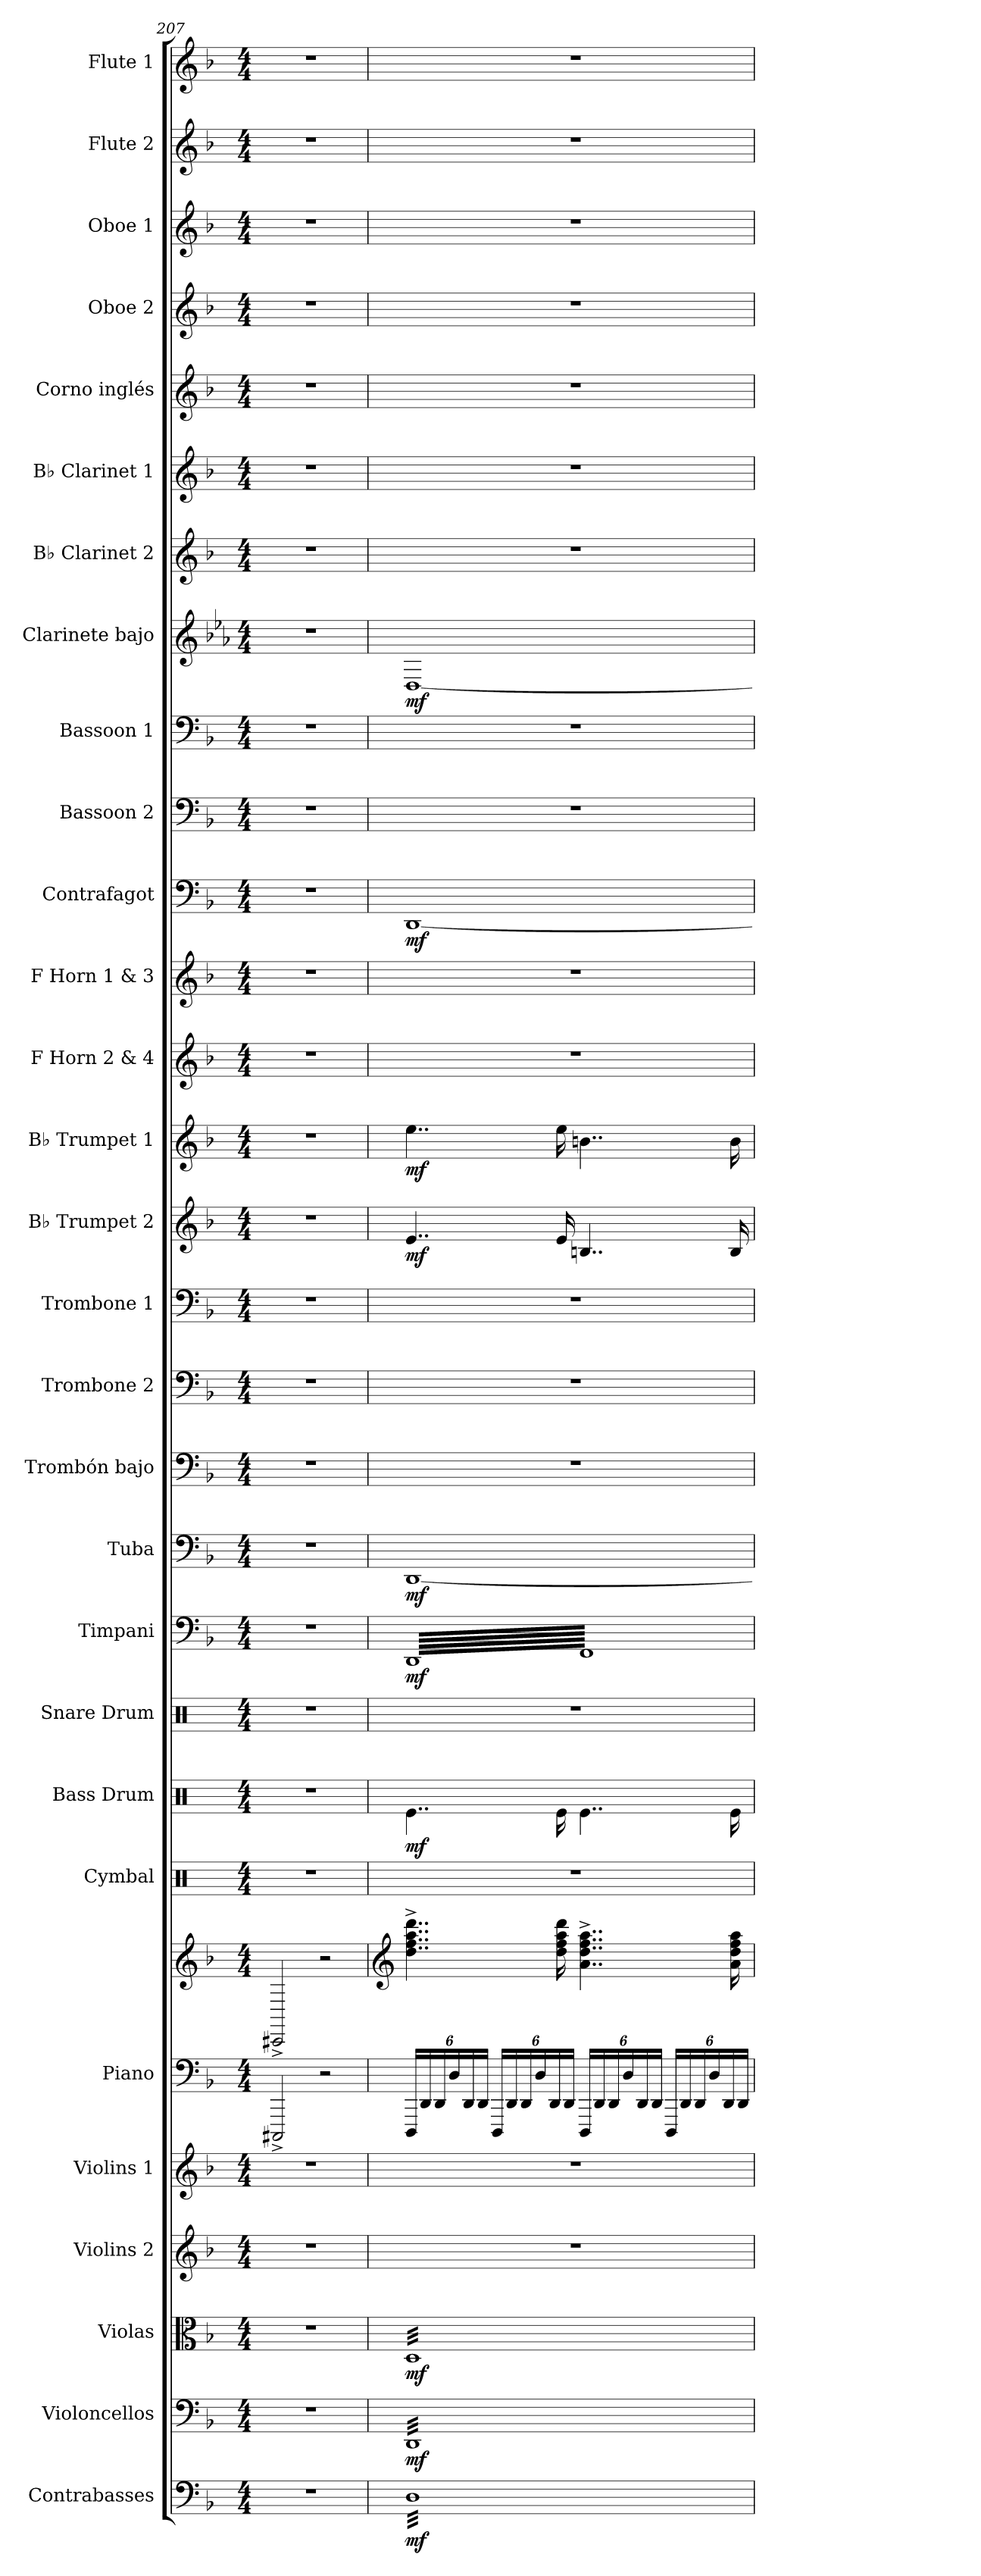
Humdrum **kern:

**kern	**dynam	**kern	**dynam	**kern	**dynam	**kern	**kern	**kern	**kern	**kern	**kern	**dynam	**kern	**kern	**dynam	**kern	**dynam	**kern	**kern	**kern	**kern	**dynam	**kern	**dynam	**kern	**kern	**kern	**dynam	**kern	**kern	**kern	**dynam	**kern	**kern	**kern	**kern	**kern	**kern	**kern
*part29	*part29	*part28	*part28	*part27	*part27	*part26	*part25	*part24	*part24	*part23	*part22	*part22	*part21	*part20	*part20	*part19	*part19	*part18	*part17	*part16	*part15	*part15	*part14	*part14	*part13	*part12	*part11	*part11	*part10	*part9	*part8	*part8	*part7	*part6	*part5	*part4	*part3	*part2	*part1
*staff30	*staff30	*staff29	*staff29	*staff28	*staff28	*staff27	*staff26	*staff25	*staff24	*staff23	*staff22	*staff22	*staff21	*staff20	*staff20	*staff19	*staff19	*staff18	*staff17	*staff16	*staff15	*staff15	*staff14	*staff14	*staff13	*staff12	*staff11	*staff11	*staff10	*staff9	*staff8	*staff8	*staff7	*staff6	*staff5	*staff4	*staff3	*staff2	*staff1
*I"Contrabasses	*	*I"Violoncellos	*	*I"Violas	*	*I"Violins 2	*I"Violins 1	*I"Piano	*	*I"Cymbal	*I"Bass Drum	*	*I"Snare Drum	*I"Timpani	*	*I"Tuba	*	*I"Trombón bajo	*I"Trombone 2	*I"Trombone 1	*I"B♭ Trumpet 2	*	*I"B♭ Trumpet 1	*	*I"F Horn 2 &amp; 4	*I"F Horn 1 &amp; 3	*I"Contrafagot	*	*I"Bassoon 2	*I"Bassoon 1	*I"Clarinete bajo	*	*I"B♭ Clarinet 2	*I"B♭ Clarinet 1	*I"Corno inglés	*I"Oboe 2	*I"Oboe 1	*I"Flute 2	*I"Flute 1
*I'Cbs.	*	*I'Vcs.	*	*I'Vlas.	*	*I'Vlns. 2	*I'Vlns. 1	*I'Pno.	*	*I'Cym.	*I'B. Dr.	*	*I'Sn. Dr.	*I'Timp.	*	*I'Tba.	*	*I'Tbn. B.	*I'Tbn. 2	*I'Tbn. 1	*I'B♭ Tpt. 2	*	*I'B♭ Tpt. 1	*	*I'F Hn. 2 4	*I'F Hn. 1 3	*I'Cfag.	*	*I'Bsn. 2	*I'Bsn. 1	*I'Cl. B.	*	*I'B♭ Cl. 2	*I'B♭ Cl. 1	*I'Cor. Ingl.	*I'Ob. 2	*I'Ob. 1	*I'Fl. 2	*I'Fl. 1
*clefF4	*	*clefF4	*	*clefC3	*	*clefG2	*clefG2	*clefF4	*clefG2	*clefX	*clefX	*	*clefX	*clefF4	*	*clefF4	*	*clefF4	*clefF4	*clefF4	*clefG2	*	*clefG2	*	*clefG2	*clefG2	*clefF4	*	*clefF4	*clefF4	*clefG2	*	*clefG2	*clefG2	*clefG2	*clefG2	*clefG2	*clefG2	*clefG2
*ITrd7c12	*	*	*	*	*	*	*	*	*	*	*	*	*	*	*	*	*	*	*	*	*ITrd1c2	*	*ITrd1c2	*	*ITrd4c7	*ITrd4c7	*ITrd7c12	*	*	*	*ITrd8c14	*	*ITrd1c2	*ITrd1c2	*ITrd4c7	*	*	*	*
*k[b-]	*	*k[b-]	*	*k[b-]	*	*k[b-]	*k[b-]	*k[b-]	*k[b-]	*k[]	*k[]	*	*k[]	*k[b-]	*	*k[b-]	*	*k[b-]	*k[b-]	*k[b-]	*k[b-e-a-]	*	*k[b-e-a-]	*	*k[b-e-]	*k[b-e-]	*k[b-]	*	*k[b-]	*k[b-]	*k[b-e-a-]	*	*k[b-e-a-]	*k[b-e-a-]	*k[b-e-]	*k[b-]	*k[b-]	*k[b-]	*k[b-]
*M4/4	*	*M4/4	*	*M4/4	*	*M4/4	*M4/4	*M4/4	*M4/4	*M4/4	*M4/4	*	*M4/4	*M4/4	*	*M4/4	*	*M4/4	*M4/4	*M4/4	*M4/4	*	*M4/4	*	*M4/4	*M4/4	*M4/4	*	*M4/4	*M4/4	*M4/4	*	*M4/4	*M4/4	*M4/4	*M4/4	*M4/4	*M4/4	*M4/4
=207	=207	=207	=207	=207	=207	=207	=207	=207	=207	=207	=207	=207	=207	=207	=207	=207	=207	=207	=207	=207	=207	=207	=207	=207	=207	=207	=207	=207	=207	=207	=207	=207	=207	=207	=207	=207	=207	=207	=207
1r	.	1r	.	1r	.	1r	1r	2CCC#X^/	2CC#X^/	1r	1r	.	1r	1r	.	1r	.	1r	1r	1r	1r	.	1r	.	1r	1r	1r	.	1r	1r	1r	.	1r	1r	1r	1r	1r	1r	1r
.	.	.	.	.	.	.	.	2r	2r	.	.	.	.	.	.	.	.	.	.	.	.	.	.	.	.	.	.	.	.	.	.	.	.	.	.	.	.	.	.
=208	=208	=208	=208	=208	=208	=208	=208	=208	=208	=208	=208	=208	=208	=208	=208	=208	=208	=208	=208	=208	=208	=208	=208	=208	=208	=208	=208	=208	=208	=208	=208	=208	=208	=208	=208	=208	=208	=208	=208
*	*	*	*	*	*	*	*	*	*clefG2	*	*	*	*	*	*	*	*	*	*	*	*	*	*	*	*	*	*	*	*	*	*	*	*	*	*	*	*	*	*
*	*	*	*	*	*	*	*	*Xbrackettup	*	*	*	*	*	*	*	*	*	*	*	*	*	*	*	*	*	*	*	*	*	*	*	*	*	*	*	*	*	*	*
!	!LO:DY:b	!	!LO:DY:b	!	!LO:DY:b	!	!	!	!	!	!	!LO:DY:b	!	!	!LO:DY:b	!	!LO:DY:b	!	!	!	!	!LO:DY:b	!	!LO:DY:b	!	!	!	!LO:DY:b	!	!	!	!LO:DY:b	!	!	!	!	!	!	!
*tremolo	*	*	*	*	*	*	*	*	*	*	*	*	*	*	*	*	*	*	*	*	*	*	*	*	*	*	*	*	*	*	*	*	*	*	*	*	*	*	*
*	*	*tremolo	*	*	*	*	*	*	*	*	*	*	*	*	*	*	*	*	*	*	*	*	*	*	*	*	*	*	*	*	*	*	*	*	*	*	*	*	*
*	*	*	*	*tremolo	*	*	*	*	*	*	*	*	*	*	*	*	*	*	*	*	*	*	*	*	*	*	*	*	*	*	*	*	*	*	*	*	*	*	*
*	*	*	*	*	*	*	*	*	*	*	*	*	*	*tremolo	*	*	*	*	*	*	*	*	*	*	*	*	*	*	*	*	*	*	*	*	*	*	*	*	*
32DDLLL	mf	32DDLLL	mf	32DLLL	mf	1r	1r	24DDD/LL	4..dd\^ 4..ff\^ 4..aa\^ 4..ddd\^	1r	4..Re\	mf	1r	64DDLLLL	mf	[1DD	mf	1r	1r	1r	4..d/	mf	4..dd\	mf	1r	1r	[1DDD	mf	1r	1r	[1DD	mf	1r	1r	1r	1r	1r	1r	1r
.	.	.	.	.	.	.	.	.	.	.	.	.	.	64FF	.	.	.	.	.	.	.	.	.	.	.	.	.	.	.	.	.	.	.	.	.	.	.	.	.
32DD	.	32DD	.	32D	.	.	.	.	.	.	.	.	.	64DD	.	.	.	.	.	.	.	.	.	.	.	.	.	.	.	.	.	.	.	.	.	.	.	.	.
.	.	.	.	.	.	.	.	24DD/	.	.	.	.	.	.	.	.	.	.	.	.	.	.	.	.	.	.	.	.	.	.	.	.	.	.	.	.	.	.	.
.	.	.	.	.	.	.	.	.	.	.	.	.	.	64FF	.	.	.	.	.	.	.	.	.	.	.	.	.	.	.	.	.	.	.	.	.	.	.	.	.
32DD	.	32DD	.	32D	.	.	.	.	.	.	.	.	.	64DD	.	.	.	.	.	.	.	.	.	.	.	.	.	.	.	.	.	.	.	.	.	.	.	.	.
.	.	.	.	.	.	.	.	.	.	.	.	.	.	64FF	.	.	.	.	.	.	.	.	.	.	.	.	.	.	.	.	.	.	.	.	.	.	.	.	.
.	.	.	.	.	.	.	.	24DD/	.	.	.	.	.	.	.	.	.	.	.	.	.	.	.	.	.	.	.	.	.	.	.	.	.	.	.	.	.	.	.
32DD	.	32DD	.	32D	.	.	.	.	.	.	.	.	.	64DD	.	.	.	.	.	.	.	.	.	.	.	.	.	.	.	.	.	.	.	.	.	.	.	.	.
.	.	.	.	.	.	.	.	.	.	.	.	.	.	64FF	.	.	.	.	.	.	.	.	.	.	.	.	.	.	.	.	.	.	.	.	.	.	.	.	.
32DD	.	32DD	.	32D	.	.	.	24D/	.	.	.	.	.	64DD	.	.	.	.	.	.	.	.	.	.	.	.	.	.	.	.	.	.	.	.	.	.	.	.	.
.	.	.	.	.	.	.	.	.	.	.	.	.	.	64FF	.	.	.	.	.	.	.	.	.	.	.	.	.	.	.	.	.	.	.	.	.	.	.	.	.
32DD	.	32DD	.	32D	.	.	.	.	.	.	.	.	.	64DD	.	.	.	.	.	.	.	.	.	.	.	.	.	.	.	.	.	.	.	.	.	.	.	.	.
.	.	.	.	.	.	.	.	24DD/	.	.	.	.	.	.	.	.	.	.	.	.	.	.	.	.	.	.	.	.	.	.	.	.	.	.	.	.	.	.	.
.	.	.	.	.	.	.	.	.	.	.	.	.	.	64FF	.	.	.	.	.	.	.	.	.	.	.	.	.	.	.	.	.	.	.	.	.	.	.	.	.
32DD	.	32DD	.	32D	.	.	.	.	.	.	.	.	.	64DD	.	.	.	.	.	.	.	.	.	.	.	.	.	.	.	.	.	.	.	.	.	.	.	.	.
.	.	.	.	.	.	.	.	.	.	.	.	.	.	64FF	.	.	.	.	.	.	.	.	.	.	.	.	.	.	.	.	.	.	.	.	.	.	.	.	.
.	.	.	.	.	.	.	.	24DD/JJ	.	.	.	.	.	.	.	.	.	.	.	.	.	.	.	.	.	.	.	.	.	.	.	.	.	.	.	.	.	.	.
32DD	.	32DD	.	32D	.	.	.	.	.	.	.	.	.	64DD	.	.	.	.	.	.	.	.	.	.	.	.	.	.	.	.	.	.	.	.	.	.	.	.	.
.	.	.	.	.	.	.	.	.	.	.	.	.	.	64FF	.	.	.	.	.	.	.	.	.	.	.	.	.	.	.	.	.	.	.	.	.	.	.	.	.
32DD	.	32DD	.	32D	.	.	.	24DDD/LL	.	.	.	.	.	64DD	.	.	.	.	.	.	.	.	.	.	.	.	.	.	.	.	.	.	.	.	.	.	.	.	.
.	.	.	.	.	.	.	.	.	.	.	.	.	.	64FF	.	.	.	.	.	.	.	.	.	.	.	.	.	.	.	.	.	.	.	.	.	.	.	.	.
32DD	.	32DD	.	32D	.	.	.	.	.	.	.	.	.	64DD	.	.	.	.	.	.	.	.	.	.	.	.	.	.	.	.	.	.	.	.	.	.	.	.	.
.	.	.	.	.	.	.	.	24DD/	.	.	.	.	.	.	.	.	.	.	.	.	.	.	.	.	.	.	.	.	.	.	.	.	.	.	.	.	.	.	.
.	.	.	.	.	.	.	.	.	.	.	.	.	.	64FF	.	.	.	.	.	.	.	.	.	.	.	.	.	.	.	.	.	.	.	.	.	.	.	.	.
32DD	.	32DD	.	32D	.	.	.	.	.	.	.	.	.	64DD	.	.	.	.	.	.	.	.	.	.	.	.	.	.	.	.	.	.	.	.	.	.	.	.	.
.	.	.	.	.	.	.	.	.	.	.	.	.	.	64FF	.	.	.	.	.	.	.	.	.	.	.	.	.	.	.	.	.	.	.	.	.	.	.	.	.
.	.	.	.	.	.	.	.	24DD/	.	.	.	.	.	.	.	.	.	.	.	.	.	.	.	.	.	.	.	.	.	.	.	.	.	.	.	.	.	.	.
32DD	.	32DD	.	32D	.	.	.	.	.	.	.	.	.	64DD	.	.	.	.	.	.	.	.	.	.	.	.	.	.	.	.	.	.	.	.	.	.	.	.	.
.	.	.	.	.	.	.	.	.	.	.	.	.	.	64FF	.	.	.	.	.	.	.	.	.	.	.	.	.	.	.	.	.	.	.	.	.	.	.	.	.
32DD	.	32DD	.	32D	.	.	.	24D/	.	.	.	.	.	64DD	.	.	.	.	.	.	.	.	.	.	.	.	.	.	.	.	.	.	.	.	.	.	.	.	.
.	.	.	.	.	.	.	.	.	.	.	.	.	.	64FF	.	.	.	.	.	.	.	.	.	.	.	.	.	.	.	.	.	.	.	.	.	.	.	.	.
32DD	.	32DD	.	32D	.	.	.	.	.	.	.	.	.	64DD	.	.	.	.	.	.	.	.	.	.	.	.	.	.	.	.	.	.	.	.	.	.	.	.	.
.	.	.	.	.	.	.	.	24DD/	.	.	.	.	.	.	.	.	.	.	.	.	.	.	.	.	.	.	.	.	.	.	.	.	.	.	.	.	.	.	.
.	.	.	.	.	.	.	.	.	.	.	.	.	.	64FF	.	.	.	.	.	.	.	.	.	.	.	.	.	.	.	.	.	.	.	.	.	.	.	.	.
32DD	.	32DD	.	32D	.	.	.	.	16dd\ 16ff\ 16aa\ 16ddd\	.	16Re\	.	.	64DD	.	.	.	.	.	.	16d/	.	16dd\	.	.	.	.	.	.	.	.	.	.	.	.	.	.	.	.
.	.	.	.	.	.	.	.	.	.	.	.	.	.	64FF	.	.	.	.	.	.	.	.	.	.	.	.	.	.	.	.	.	.	.	.	.	.	.	.	.
.	.	.	.	.	.	.	.	24DD/JJ	.	.	.	.	.	.	.	.	.	.	.	.	.	.	.	.	.	.	.	.	.	.	.	.	.	.	.	.	.	.	.
32DD	.	32DD	.	32D	.	.	.	.	.	.	.	.	.	64DD	.	.	.	.	.	.	.	.	.	.	.	.	.	.	.	.	.	.	.	.	.	.	.	.	.
.	.	.	.	.	.	.	.	.	.	.	.	.	.	64FF	.	.	.	.	.	.	.	.	.	.	.	.	.	.	.	.	.	.	.	.	.	.	.	.	.
32DD	.	32DD	.	32D	.	.	.	24DDD/LL	4..a\^ 4..dd\^ 4..ff\^ 4..aa\^	.	4..Re\	.	.	64DD	.	.	.	.	.	.	4..An/	.	4..an\	.	.	.	.	.	.	.	.	.	.	.	.	.	.	.	.
.	.	.	.	.	.	.	.	.	.	.	.	.	.	64FF	.	.	.	.	.	.	.	.	.	.	.	.	.	.	.	.	.	.	.	.	.	.	.	.	.
32DD	.	32DD	.	32D	.	.	.	.	.	.	.	.	.	64DD	.	.	.	.	.	.	.	.	.	.	.	.	.	.	.	.	.	.	.	.	.	.	.	.	.
.	.	.	.	.	.	.	.	24DD/	.	.	.	.	.	.	.	.	.	.	.	.	.	.	.	.	.	.	.	.	.	.	.	.	.	.	.	.	.	.	.
.	.	.	.	.	.	.	.	.	.	.	.	.	.	64FF	.	.	.	.	.	.	.	.	.	.	.	.	.	.	.	.	.	.	.	.	.	.	.	.	.
32DD	.	32DD	.	32D	.	.	.	.	.	.	.	.	.	64DD	.	.	.	.	.	.	.	.	.	.	.	.	.	.	.	.	.	.	.	.	.	.	.	.	.
.	.	.	.	.	.	.	.	.	.	.	.	.	.	64FF	.	.	.	.	.	.	.	.	.	.	.	.	.	.	.	.	.	.	.	.	.	.	.	.	.
.	.	.	.	.	.	.	.	24DD/	.	.	.	.	.	.	.	.	.	.	.	.	.	.	.	.	.	.	.	.	.	.	.	.	.	.	.	.	.	.	.
32DD	.	32DD	.	32D	.	.	.	.	.	.	.	.	.	64DD	.	.	.	.	.	.	.	.	.	.	.	.	.	.	.	.	.	.	.	.	.	.	.	.	.
.	.	.	.	.	.	.	.	.	.	.	.	.	.	64FF	.	.	.	.	.	.	.	.	.	.	.	.	.	.	.	.	.	.	.	.	.	.	.	.	.
32DD	.	32DD	.	32D	.	.	.	24D/	.	.	.	.	.	64DD	.	.	.	.	.	.	.	.	.	.	.	.	.	.	.	.	.	.	.	.	.	.	.	.	.
.	.	.	.	.	.	.	.	.	.	.	.	.	.	64FF	.	.	.	.	.	.	.	.	.	.	.	.	.	.	.	.	.	.	.	.	.	.	.	.	.
32DD	.	32DD	.	32D	.	.	.	.	.	.	.	.	.	64DD	.	.	.	.	.	.	.	.	.	.	.	.	.	.	.	.	.	.	.	.	.	.	.	.	.
.	.	.	.	.	.	.	.	24DD/	.	.	.	.	.	.	.	.	.	.	.	.	.	.	.	.	.	.	.	.	.	.	.	.	.	.	.	.	.	.	.
.	.	.	.	.	.	.	.	.	.	.	.	.	.	64FF	.	.	.	.	.	.	.	.	.	.	.	.	.	.	.	.	.	.	.	.	.	.	.	.	.
32DD	.	32DD	.	32D	.	.	.	.	.	.	.	.	.	64DD	.	.	.	.	.	.	.	.	.	.	.	.	.	.	.	.	.	.	.	.	.	.	.	.	.
.	.	.	.	.	.	.	.	.	.	.	.	.	.	64FF	.	.	.	.	.	.	.	.	.	.	.	.	.	.	.	.	.	.	.	.	.	.	.	.	.
.	.	.	.	.	.	.	.	24DD/JJ	.	.	.	.	.	.	.	.	.	.	.	.	.	.	.	.	.	.	.	.	.	.	.	.	.	.	.	.	.	.	.
32DD	.	32DD	.	32D	.	.	.	.	.	.	.	.	.	64DD	.	.	.	.	.	.	.	.	.	.	.	.	.	.	.	.	.	.	.	.	.	.	.	.	.
.	.	.	.	.	.	.	.	.	.	.	.	.	.	64FF	.	.	.	.	.	.	.	.	.	.	.	.	.	.	.	.	.	.	.	.	.	.	.	.	.
32DD	.	32DD	.	32D	.	.	.	24DDD/LL	.	.	.	.	.	64DD	.	.	.	.	.	.	.	.	.	.	.	.	.	.	.	.	.	.	.	.	.	.	.	.	.
.	.	.	.	.	.	.	.	.	.	.	.	.	.	64FF	.	.	.	.	.	.	.	.	.	.	.	.	.	.	.	.	.	.	.	.	.	.	.	.	.
32DD	.	32DD	.	32D	.	.	.	.	.	.	.	.	.	64DD	.	.	.	.	.	.	.	.	.	.	.	.	.	.	.	.	.	.	.	.	.	.	.	.	.
.	.	.	.	.	.	.	.	24DD/	.	.	.	.	.	.	.	.	.	.	.	.	.	.	.	.	.	.	.	.	.	.	.	.	.	.	.	.	.	.	.
.	.	.	.	.	.	.	.	.	.	.	.	.	.	64FF	.	.	.	.	.	.	.	.	.	.	.	.	.	.	.	.	.	.	.	.	.	.	.	.	.
32DD	.	32DD	.	32D	.	.	.	.	.	.	.	.	.	64DD	.	.	.	.	.	.	.	.	.	.	.	.	.	.	.	.	.	.	.	.	.	.	.	.	.
.	.	.	.	.	.	.	.	.	.	.	.	.	.	64FF	.	.	.	.	.	.	.	.	.	.	.	.	.	.	.	.	.	.	.	.	.	.	.	.	.
.	.	.	.	.	.	.	.	24DD/	.	.	.	.	.	.	.	.	.	.	.	.	.	.	.	.	.	.	.	.	.	.	.	.	.	.	.	.	.	.	.
32DD	.	32DD	.	32D	.	.	.	.	.	.	.	.	.	64DD	.	.	.	.	.	.	.	.	.	.	.	.	.	.	.	.	.	.	.	.	.	.	.	.	.
.	.	.	.	.	.	.	.	.	.	.	.	.	.	64FF	.	.	.	.	.	.	.	.	.	.	.	.	.	.	.	.	.	.	.	.	.	.	.	.	.
32DD	.	32DD	.	32D	.	.	.	24D/	.	.	.	.	.	64DD	.	.	.	.	.	.	.	.	.	.	.	.	.	.	.	.	.	.	.	.	.	.	.	.	.
.	.	.	.	.	.	.	.	.	.	.	.	.	.	64FF	.	.	.	.	.	.	.	.	.	.	.	.	.	.	.	.	.	.	.	.	.	.	.	.	.
32DD	.	32DD	.	32D	.	.	.	.	.	.	.	.	.	64DD	.	.	.	.	.	.	.	.	.	.	.	.	.	.	.	.	.	.	.	.	.	.	.	.	.
.	.	.	.	.	.	.	.	24DD/	.	.	.	.	.	.	.	.	.	.	.	.	.	.	.	.	.	.	.	.	.	.	.	.	.	.	.	.	.	.	.
.	.	.	.	.	.	.	.	.	.	.	.	.	.	64FF	.	.	.	.	.	.	.	.	.	.	.	.	.	.	.	.	.	.	.	.	.	.	.	.	.
32DD	.	32DD	.	32D	.	.	.	.	16a\ 16dd\ 16ff\ 16aa\	.	16Re\	.	.	64DD	.	.	.	.	.	.	16A/	.	16a\	.	.	.	.	.	.	.	.	.	.	.	.	.	.	.	.
.	.	.	.	.	.	.	.	.	.	.	.	.	.	64FF	.	.	.	.	.	.	.	.	.	.	.	.	.	.	.	.	.	.	.	.	.	.	.	.	.
.	.	.	.	.	.	.	.	24DD/JJ	.	.	.	.	.	.	.	.	.	.	.	.	.	.	.	.	.	.	.	.	.	.	.	.	.	.	.	.	.	.	.
32DDJJJ	.	32DDJJJ	.	32DJJJ	.	.	.	.	.	.	.	.	.	64DD	.	.	.	.	.	.	.	.	.	.	.	.	.	.	.	.	.	.	.	.	.	.	.	.	.
*	*	*	*	*Xtremolo	*	*	*	*	*	*	*	*	*	*	*	*	*	*	*	*	*	*	*	*	*	*	*	*	*	*	*	*	*	*	*	*	*	*	*
*	*	*Xtremolo	*	*	*	*	*	*	*	*	*	*	*	*	*	*	*	*	*	*	*	*	*	*	*	*	*	*	*	*	*	*	*	*	*	*	*	*	*
*Xtremolo	*	*	*	*	*	*	*	*	*	*	*	*	*	*	*	*	*	*	*	*	*	*	*	*	*	*	*	*	*	*	*	*	*	*	*	*	*	*	*
.	.	.	.	.	.	.	.	.	.	.	.	.	.	64FFJJJJ	.	.	.	.	.	.	.	.	.	.	.	.	.	.	.	.	.	.	.	.	.	.	.	.	.
*	*	*	*	*	*	*	*	*	*	*	*	*	*	*Xtremolo	*	*	*	*	*	*	*	*	*	*	*	*	*	*	*	*	*	*	*	*	*	*	*	*	*
.	.	.	.	.	.	.	.	.	.	.	.	.	.	.	.	.	.	.	.	.	.	.	.	.	.	.	.	.	.	.	.	.	.	.	.	.	.	.	.
.	.	.	.	.	.	.	.	.	.	.	.	.	.	.	.	.	.	.	.	.	.	.	.	.	.	.	.	.	.	.	.	.	.	.	.	.	.	.	.
.	.	.	.	.	.	.	.	.	.	.	.	.	.	.	.	.	.	.	.	.	.	.	.	.	.	.	.	.	.	.	.	.	.	.	.	.	.	.	.
.	.	.	.	.	.	.	.	.	.	.	.	.	.	.	.	.	.	.	.	.	.	.	.	.	.	.	.	.	.	.	.	.	.	.	.	.	.	.	.
.	.	.	.	.	.	.	.	.	.	.	.	.	.	.	.	.	.	.	.	.	.	.	.	.	.	.	.	.	.	.	.	.	.	.	.	.	.	.	.
.	.	.	.	.	.	.	.	.	.	.	.	.	.	.	.	.	.	.	.	.	.	.	.	.	.	.	.	.	.	.	.	.	.	.	.	.	.	.	.
.	.	.	.	.	.	.	.	.	.	.	.	.	.	.	.	.	.	.	.	.	.	.	.	.	.	.	.	.	.	.	.	.	.	.	.	.	.	.	.
.	.	.	.	.	.	.	.	.	.	.	.	.	.	.	.	.	.	.	.	.	.	.	.	.	.	.	.	.	.	.	.	.	.	.	.	.	.	.	.
.	.	.	.	.	.	.	.	.	.	.	.	.	.	.	.	.	.	.	.	.	.	.	.	.	.	.	.	.	.	.	.	.	.	.	.	.	.	.	.
.	.	.	.	.	.	.	.	.	.	.	.	.	.	.	.	.	.	.	.	.	.	.	.	.	.	.	.	.	.	.	.	.	.	.	.	.	.	.	.
.	.	.	.	.	.	.	.	.	.	.	.	.	.	.	.	.	.	.	.	.	.	.	.	.	.	.	.	.	.	.	.	.	.	.	.	.	.	.	.
.	.	.	.	.	.	.	.	.	.	.	.	.	.	.	.	.	.	.	.	.	.	.	.	.	.	.	.	.	.	.	.	.	.	.	.	.	.	.	.
.	.	.	.	.	.	.	.	.	.	.	.	.	.	.	.	.	.	.	.	.	.	.	.	.	.	.	.	.	.	.	.	.	.	.	.	.	.	.	.
.	.	.	.	.	.	.	.	.	.	.	.	.	.	.	.	.	.	.	.	.	.	.	.	.	.	.	.	.	.	.	.	.	.	.	.	.	.	.	.
.	.	.	.	.	.	.	.	.	.	.	.	.	.	.	.	.	.	.	.	.	.	.	.	.	.	.	.	.	.	.	.	.	.	.	.	.	.	.	.
.	.	.	.	.	.	.	.	.	.	.	.	.	.	.	.	.	.	.	.	.	.	.	.	.	.	.	.	.	.	.	.	.	.	.	.	.	.	.	.
.	.	.	.	.	.	.	.	.	.	.	.	.	.	.	.	.	.	.	.	.	.	.	.	.	.	.	.	.	.	.	.	.	.	.	.	.	.	.	.
.	.	.	.	.	.	.	.	.	.	.	.	.	.	.	.	.	.	.	.	.	.	.	.	.	.	.	.	.	.	.	.	.	.	.	.	.	.	.	.
.	.	.	.	.	.	.	.	.	.	.	.	.	.	.	.	.	.	.	.	.	.	.	.	.	.	.	.	.	.	.	.	.	.	.	.	.	.	.	.
.	.	.	.	.	.	.	.	.	.	.	.	.	.	.	.	.	.	.	.	.	.	.	.	.	.	.	.	.	.	.	.	.	.	.	.	.	.	.	.
.	.	.	.	.	.	.	.	.	.	.	.	.	.	.	.	.	.	.	.	.	.	.	.	.	.	.	.	.	.	.	.	.	.	.	.	.	.	.	.
.	.	.	.	.	.	.	.	.	.	.	.	.	.	.	.	.	.	.	.	.	.	.	.	.	.	.	.	.	.	.	.	.	.	.	.	.	.	.	.
.	.	.	.	.	.	.	.	.	.	.	.	.	.	.	.	.	.	.	.	.	.	.	.	.	.	.	.	.	.	.	.	.	.	.	.	.	.	.	.
.	.	.	.	.	.	.	.	.	.	.	.	.	.	.	.	.	.	.	.	.	.	.	.	.	.	.	.	.	.	.	.	.	.	.	.	.	.	.	.
.	.	.	.	.	.	.	.	.	.	.	.	.	.	.	.	.	.	.	.	.	.	.	.	.	.	.	.	.	.	.	.	.	.	.	.	.	.	.	.
.	.	.	.	.	.	.	.	.	.	.	.	.	.	.	.	.	.	.	.	.	.	.	.	.	.	.	.	.	.	.	.	.	.	.	.	.	.	.	.
.	.	.	.	.	.	.	.	.	.	.	.	.	.	.	.	.	.	.	.	.	.	.	.	.	.	.	.	.	.	.	.	.	.	.	.	.	.	.	.
.	.	.	.	.	.	.	.	.	.	.	.	.	.	.	.	.	.	.	.	.	.	.	.	.	.	.	.	.	.	.	.	.	.	.	.	.	.	.	.
.	.	.	.	.	.	.	.	.	.	.	.	.	.	.	.	.	.	.	.	.	.	.	.	.	.	.	.	.	.	.	.	.	.	.	.	.	.	.	.
.	.	.	.	.	.	.	.	.	.	.	.	.	.	.	.	.	.	.	.	.	.	.	.	.	.	.	.	.	.	.	.	.	.	.	.	.	.	.	.
.	.	.	.	.	.	.	.	.	.	.	.	.	.	.	.	.	.	.	.	.	.	.	.	.	.	.	.	.	.	.	.	.	.	.	.	.	.	.	.
.	.	.	.	.	.	.	.	.	.	.	.	.	.	.	.	.	.	.	.	.	.	.	.	.	.	.	.	.	.	.	.	.	.	.	.	.	.	.	.
=	=	=	=	=	=	=	=	=	=	=	=	=	=	=	=	=	=	=	=	=	=	=	=	=	=	=	=	=	=	=	=	=	=	=	=	=	=	=	=
*-	*-	*-	*-	*-	*-	*-	*-	*-	*-	*-	*-	*-	*-	*-	*-	*-	*-	*-	*-	*-	*-	*-	*-	*-	*-	*-	*-	*-	*-	*-	*-	*-	*-	*-	*-	*-	*-	*-	*-
